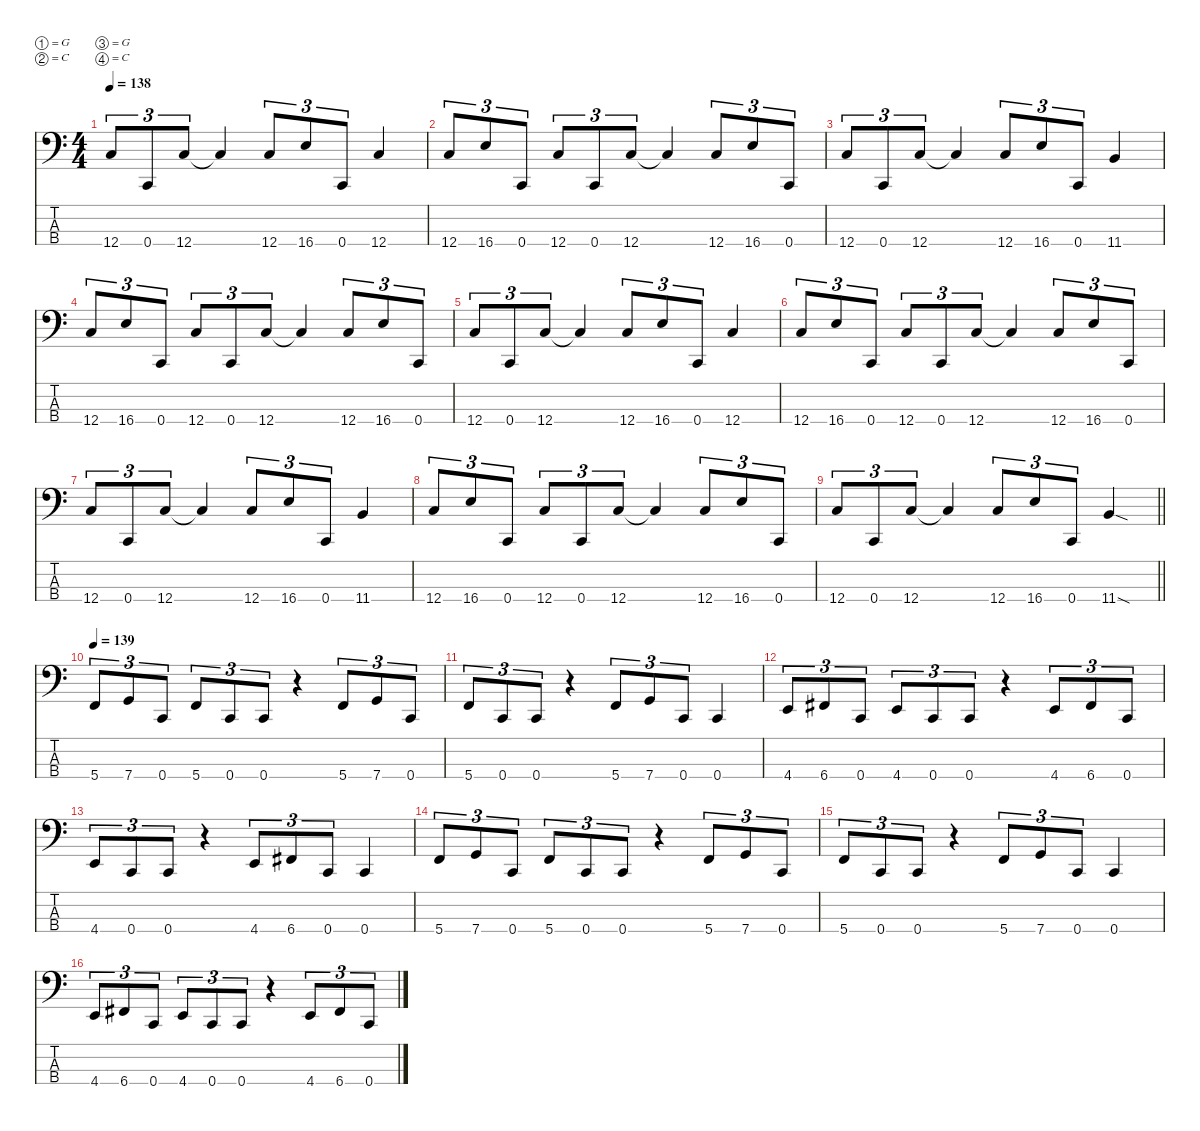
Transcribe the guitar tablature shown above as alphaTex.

\defaultSystemsLayout 4
\hideDynamics
\bracketExtendMode nobrackets
\singleTrackTrackNamePolicy hidden
\multiTrackTrackNamePolicy hidden
\otherSystemsTrackNameOrientation horizontal
\track ("Craig McFarland" "el.bs.") {defaultSystemsLayout 8 instrument electricbasspick}
\staff {score tabs}
\tuning (G2 C2 G1 C1)
\ts (4 4)
\tempo 138
\clef f4
\ks c
12.4.8{tu (3 2) dy f beam Up} 0.4.8{tu (3 2) beam Up} 12.4.8{tu (3 2) beam Up} 12.4{t}.4{beam Up} 12.4.8{tu (3 2) beam Up} 16.4.8{tu (3 2) beam Up} 0.4.8{tu (3 2) beam Up} 12.4.4{beam Up} |
12.4.8{tu (3 2) beam Up} 16.4.8{tu (3 2) beam Up} 0.4.8{tu (3 2) beam Up} 12.4.8{tu (3 2) beam Up} 0.4.8{tu (3 2) beam Up} 12.4.8{tu (3 2) beam Up} 12.4{t}.4{beam Up} 12.4.8{tu (3 2) beam Up} 16.4.8{tu (3 2) beam Up} 0.4.8{tu (3 2) beam Up} |
12.4.8{tu (3 2) beam Up} 0.4.8{tu (3 2) beam Up} 12.4.8{tu (3 2) beam Up} 12.4{t}.4{beam Up} 12.4.8{tu (3 2) beam Up} 16.4.8{tu (3 2) beam Up} 0.4.8{tu (3 2) beam Up} 11.4.4{beam Up} |
12.4.8{tu (3 2) beam Up} 16.4.8{tu (3 2) beam Up} 0.4.8{tu (3 2) beam Up} 12.4.8{tu (3 2) beam Up} 0.4.8{tu (3 2) beam Up} 12.4.8{tu (3 2) beam Up} 12.4{t}.4{beam Up} 12.4.8{tu (3 2) beam Up} 16.4.8{tu (3 2) beam Up} 0.4.8{tu (3 2) beam Up} |
12.4.8{tu (3 2) beam Up} 0.4.8{tu (3 2) beam Up} 12.4.8{tu (3 2) beam Up} 12.4{t}.4{beam Up} 12.4.8{tu (3 2) beam Up} 16.4.8{tu (3 2) beam Up} 0.4.8{tu (3 2) beam Up} 12.4.4{beam Up} |
12.4.8{tu (3 2) beam Up} 16.4.8{tu (3 2) beam Up} 0.4.8{tu (3 2) beam Up} 12.4.8{tu (3 2) beam Up} 0.4.8{tu (3 2) beam Up} 12.4.8{tu (3 2) beam Up} 12.4{t}.4{beam Up} 12.4.8{tu (3 2) beam Up} 16.4.8{tu (3 2) beam Up} 0.4.8{tu (3 2) beam Up} |
12.4.8{tu (3 2) beam Up} 0.4.8{tu (3 2) beam Up} 12.4.8{tu (3 2) beam Up} 12.4{t}.4{beam Up} 12.4.8{tu (3 2) beam Up} 16.4.8{tu (3 2) beam Up} 0.4.8{tu (3 2) beam Up} 11.4.4{beam Up} |
12.4.8{tu (3 2) beam Up} 16.4.8{tu (3 2) beam Up} 0.4.8{tu (3 2) beam Up} 12.4.8{tu (3 2) beam Up} 0.4.8{tu (3 2) beam Up} 12.4.8{tu (3 2) beam Up} 12.4{t}.4{beam Up} 12.4.8{tu (3 2) beam Up} 16.4.8{tu (3 2) beam Up} 0.4.8{tu (3 2) beam Up} |
\barLineRight lightlight
12.4.8{tu (3 2) beam Up} 0.4.8{tu (3 2) beam Up} 12.4.8{tu (3 2) beam Up} 12.4{t}.4{beam Up} 12.4.8{tu (3 2) beam Up} 16.4.8{tu (3 2) beam Up} 0.4.8{tu (3 2) beam Up} 11.4{sod}.4{beam Up} |
\tempo 139
5.4.8{tu (3 2) beam Up} 7.4.8{tu (3 2) beam Up} 0.4.8{tu (3 2) beam Up} 5.4.8{tu (3 2) beam Up} 0.4.8{tu (3 2) beam Up} 0.4.8{tu (3 2) beam Up} r.4{beam Up} 5.4.8{tu (3 2) beam Up} 7.4.8{tu (3 2) beam Up} 0.4.8{tu (3 2) beam Up} |
5.4.8{tu (3 2) beam Up} 0.4.8{tu (3 2) beam Up} 0.4.8{tu (3 2) beam Up} r.4{beam Up} 5.4.8{tu (3 2) beam Up} 7.4.8{tu (3 2) beam Up} 0.4.8{tu (3 2) beam Up} 0.4.4{beam Up} |
4.4.8{tu (3 2) beam Up} 6.4{acc #}.8{tu (3 2) beam Up} 0.4.8{tu (3 2) beam Up} 4.4.8{tu (3 2) beam Up} 0.4.8{tu (3 2) beam Up} 0.4.8{tu (3 2) beam Up} r.4{beam Up} 4.4.8{tu (3 2) beam Up} 6.4{acc #}.8{tu (3 2) beam Up} 0.4.8{tu (3 2) beam Up} |
4.4.8{tu (3 2) beam Up} 0.4.8{tu (3 2) beam Up} 0.4.8{tu (3 2) beam Up} r.4{beam Up} 4.4.8{tu (3 2) beam Up} 6.4{acc #}.8{tu (3 2) beam Up} 0.4.8{tu (3 2) beam Up} 0.4.4{beam Up} |
5.4.8{tu (3 2) beam Up} 7.4.8{tu (3 2) beam Up} 0.4.8{tu (3 2) beam Up} 5.4.8{tu (3 2) beam Up} 0.4.8{tu (3 2) beam Up} 0.4.8{tu (3 2) beam Up} r.4{beam Up} 5.4.8{tu (3 2) beam Up} 7.4.8{tu (3 2) beam Up} 0.4.8{tu (3 2) beam Up} |
5.4.8{tu (3 2) beam Up} 0.4.8{tu (3 2) beam Up} 0.4.8{tu (3 2) beam Up} r.4{beam Up} 5.4.8{tu (3 2) beam Up} 7.4.8{tu (3 2) beam Up} 0.4.8{tu (3 2) beam Up} 0.4.4{beam Up} |
4.4.8{tu (3 2) beam Up} 6.4{acc #}.8{tu (3 2) beam Up} 0.4.8{tu (3 2) beam Up} 4.4.8{tu (3 2) beam Up} 0.4.8{tu (3 2) beam Up} 0.4.8{tu (3 2) beam Up} r.4{beam Up} 4.4.8{tu (3 2) beam Up} 6.4{acc #}.8{tu (3 2) beam Up} 0.4.8{tu (3 2) beam Up}
